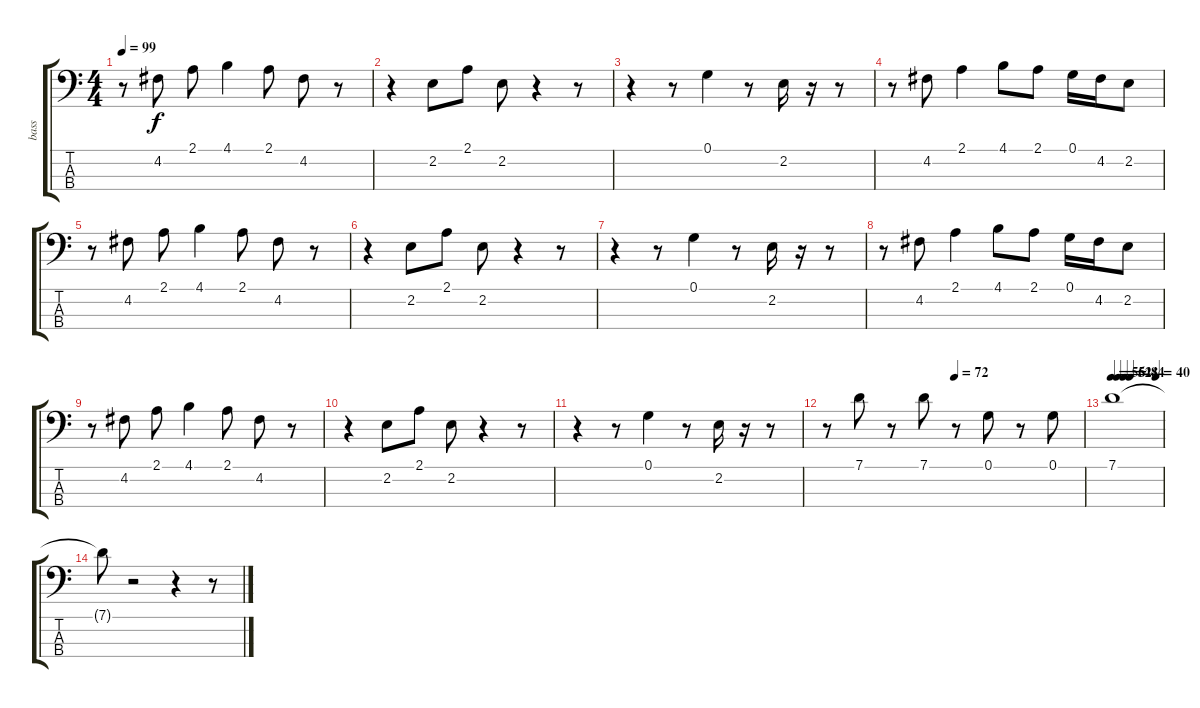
\track ("bass " "bass ") {instrument electricbasspick}
\staff {score tabs}
\tuning (G2 D2 A1 E1) {hide}
\ts (4 4)
\tempo 99
\clef f4
\ks c
r.8{dy f} 4.2.8 2.1.8 4.1.4 2.1.8 4.2.8 r.8 |
r.4 2.2.8 2.1.8 2.2.8 r.4 r.8 |
r.4 r.8 0.1.4 r.8 2.2.16 r.16 r.8 |
r.8 4.2.8 2.1.4 4.1.8 2.1.8 0.1.16 4.2.16 2.2.8 |
r.8 4.2.8 2.1.8 4.1.4 2.1.8 4.2.8 r.8 |
r.4 2.2.8 2.1.8 2.2.8 r.4 r.8 |
r.4 r.8 0.1.4 r.8 2.2.16 r.16 r.8 |
r.8 4.2.8 2.1.4 4.1.8 2.1.8 0.1.16 4.2.16 2.2.8 |
r.8 4.2.8 2.1.8 4.1.4 2.1.8 4.2.8 r.8 |
r.4 2.2.8 2.1.8 2.2.8 r.4 r.8 |
r.4 r.8 0.1.4 r.8 2.2.16 r.16 r.8 |
\tempo (72 0.5)
r.8 7.1.8 r.8 7.1.8 r.8 0.1.8 r.8 0.1.8 |
\tempo 56
\tempo (52 0.125)
\tempo (48 0.25)
\tempo (44 0.375)
\tempo (40 0.875)
7.1.1 |
7.1{t}.8 r.2 r.4 r.8
